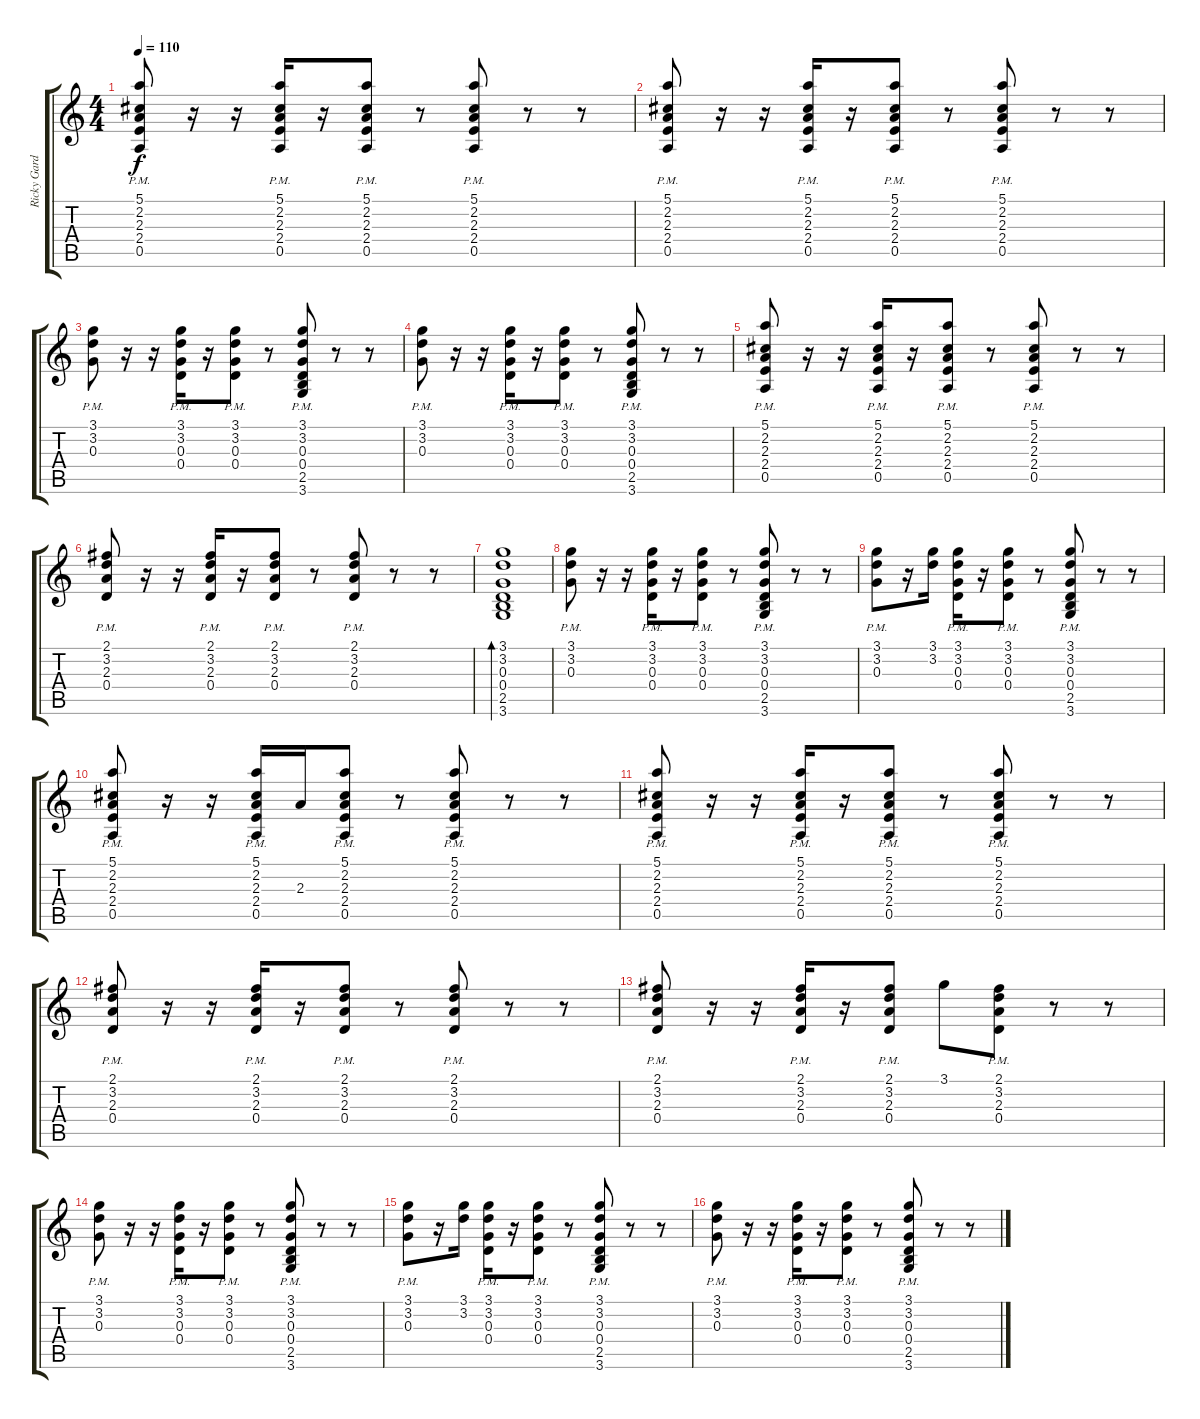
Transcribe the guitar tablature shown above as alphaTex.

\track ("Ricky Gardiner" "Ricky Gard") {instrument electricguitarclean}
\staff {score tabs}
\tuning (E4 B3 G3 D3 A2 E2) {hide}
\ts (4 4)
\tempo 110
\clef g2
\ks c
(5.1{pm} 2.2{pm} 2.3{pm} 2.4 0.5).8{dy f} r.16 r.16 (5.1{pm} 2.2{pm} 2.3{pm} 2.4{pm} 0.5).16 r.16 (5.1{pm} 2.2{pm} 2.3{pm} 2.4{pm} 0.5).8 r.8 (5.1{pm} 2.2{pm} 2.3{pm} 2.4{pm} 0.5{pm}).8 r.8 r.8 |
(5.1{pm} 2.2{pm} 2.3{pm} 2.4 0.5).8 r.16 r.16 (5.1{pm} 2.2{pm} 2.3{pm} 2.4{pm} 0.5).16 r.16 (5.1{pm} 2.2{pm} 2.3{pm} 2.4{pm} 0.5).8 r.8 (5.1{pm} 2.2{pm} 2.3{pm} 2.4{pm} 0.5{pm}).8 r.8 r.8 |
(3.1{pm} 3.2{pm} 0.3{pm}).8 r.16 r.16 (3.1{pm} 3.2{pm} 0.3{pm} 0.4{pm}).16 r.16 (3.1{pm} 3.2{pm} 0.3{pm} 0.4{pm}).8 r.8 (3.1{pm} 3.2{pm} 0.3{pm} 0.4{pm} 2.5{pm} 3.6{pm}).8 r.8 r.8 |
(3.1{pm} 3.2{pm} 0.3{pm}).8 r.16 r.16 (3.1{pm} 3.2{pm} 0.3{pm} 0.4{pm}).16 r.16 (3.1{pm} 3.2{pm} 0.3{pm} 0.4{pm}).8 r.8 (3.1{pm} 3.2{pm} 0.3{pm} 0.4{pm} 2.5{pm} 3.6{pm}).8 r.8 r.8 |
(5.1{pm} 2.2{pm} 2.3{pm} 2.4 0.5).8 r.16 r.16 (5.1{pm} 2.2{pm} 2.3{pm} 2.4{pm} 0.5).16 r.16 (5.1{pm} 2.2{pm} 2.3{pm} 2.4{pm} 0.5).8 r.8 (5.1{pm} 2.2{pm} 2.3{pm} 2.4{pm} 0.5{pm}).8 r.8 r.8 |
(2.1{pm} 3.2{pm} 2.3{pm} 0.4).8 r.16 r.16 (2.1{pm} 3.2 2.3{pm} 0.4{pm}).16 r.16 (2.1{pm} 3.2{pm} 2.3{pm} 0.4{pm}).8 r.8 (2.1{pm} 3.2{pm} 2.3{pm} 0.4{pm}).8 r.8 r.8 |
(3.1 3.2 0.3 0.4 2.5 3.6).1{bd 60} |
(3.1{pm} 3.2{pm} 0.3{pm}).8 r.16 r.16 (3.1{pm} 3.2{pm} 0.3{pm} 0.4{pm}).16 r.16 (3.1{pm} 3.2{pm} 0.3{pm} 0.4{pm}).8 r.8 (3.1{pm} 3.2{pm} 0.3{pm} 0.4{pm} 2.5{pm} 3.6{pm}).8 r.8 r.8 |
(3.1{pm} 3.2{pm} 0.3{pm}).8 r.16 (3.1 3.2).16 (3.1{pm} 3.2{pm} 0.3{pm} 0.4{pm}).16 r.16 (3.1{pm} 3.2{pm} 0.3{pm} 0.4{pm}).8 r.8 (3.1{pm} 3.2{pm} 0.3{pm} 0.4{pm} 2.5{pm} 3.6{pm}).8 r.8 r.8 |
(5.1{pm} 2.2{pm} 2.3{pm} 2.4 0.5).8 r.16 r.16 (5.1{pm} 2.2{pm} 2.3{pm} 2.4{pm} 0.5).16 2.3.16 (5.1{pm} 2.2{pm} 2.3{pm} 2.4{pm} 0.5).8 r.8 (5.1{pm} 2.2{pm} 2.3{pm} 2.4{pm} 0.5{pm}).8 r.8 r.8 |
(5.1{pm} 2.2{pm} 2.3{pm} 2.4 0.5).8 r.16 r.16 (5.1{pm} 2.2{pm} 2.3{pm} 2.4{pm} 0.5).16 r.16 (5.1{pm} 2.2{pm} 2.3{pm} 2.4{pm} 0.5).8 r.8 (5.1{pm} 2.2{pm} 2.3{pm} 2.4{pm} 0.5{pm}).8 r.8 r.8 |
(2.1{pm} 3.2{pm} 2.3{pm} 0.4).8 r.16 r.16 (2.1{pm} 3.2 2.3{pm} 0.4{pm}).16 r.16 (2.1{pm} 3.2{pm} 2.3{pm} 0.4{pm}).8 r.8 (2.1{pm} 3.2{pm} 2.3{pm} 0.4{pm}).8 r.8 r.8 |
(2.1{pm} 3.2{pm} 2.3{pm} 0.4).8 r.16 r.16 (2.1{pm} 3.2 2.3{pm} 0.4{pm}).16 r.16 (2.1{pm} 3.2{pm} 2.3{pm} 0.4{pm}).8 3.1.8 (2.1{pm} 3.2{pm} 2.3{pm} 0.4{pm}).8 r.8 r.8 |
(3.1{pm} 3.2{pm} 0.3{pm}).8 r.16 r.16 (3.1{pm} 3.2{pm} 0.3{pm} 0.4{pm}).16 r.16 (3.1{pm} 3.2{pm} 0.3{pm} 0.4{pm}).8 r.8 (3.1{pm} 3.2{pm} 0.3{pm} 0.4{pm} 2.5{pm} 3.6{pm}).8 r.8 r.8 |
(3.1{pm} 3.2{pm} 0.3{pm}).8 r.16 (3.1 3.2).16 (3.1{pm} 3.2{pm} 0.3{pm} 0.4{pm}).16 r.16 (3.1{pm} 3.2{pm} 0.3{pm} 0.4{pm}).8 r.8 (3.1{pm} 3.2{pm} 0.3{pm} 0.4{pm} 2.5{pm} 3.6{pm}).8 r.8 r.8 |
(3.1{pm} 3.2{pm} 0.3{pm}).8 r.16 r.16 (3.1{pm} 3.2{pm} 0.3{pm} 0.4{pm}).16 r.16 (3.1{pm} 3.2{pm} 0.3{pm} 0.4{pm}).8 r.8 (3.1{pm} 3.2{pm} 0.3{pm} 0.4{pm} 2.5{pm} 3.6{pm}).8 r.8 r.8
